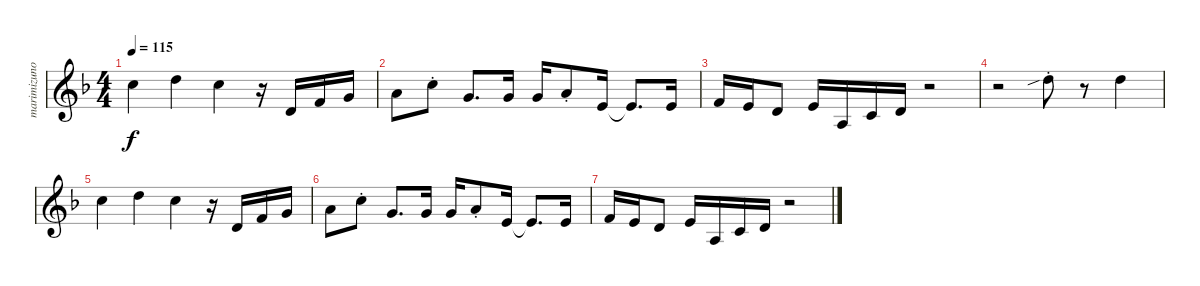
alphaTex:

\track ("marimizuno" "marimizuno") {instrument piccolo}
\staff {score}
\tuning (E5 B4 G4 D4 A3 E3) {hide}
\ts (4 4)
\tempo 115
\clef g2
\ks f
1.2.4{dy f} 3.2.4 1.2.4 r.16 0.4.16 3.4.16 0.3.16 |
2.3.8 1.2{st}.8 0.3.8{d} 0.3.16 0.3.16 2.3{st}.8 2.4.16 2.4{t}.8{d} 2.4.16 |
3.4.16 2.4.16 0.4.8 2.4.16 0.5.16 3.5.16 0.4.16 r.2 |
r.2 3.2{sib st}.8 r.8 3.2.4 |
1.2.4 3.2.4 1.2.4 r.16 0.4.16 3.4.16 0.3.16 |
2.3.8 1.2{st}.8 0.3.8{d} 0.3.16 0.3.16 2.3{st}.8 2.4.16 2.4{t}.8{d} 2.4.16 |
3.4.16 2.4.16 0.4.8 2.4.16 0.5.16 3.5.16 0.4.16 r.2
